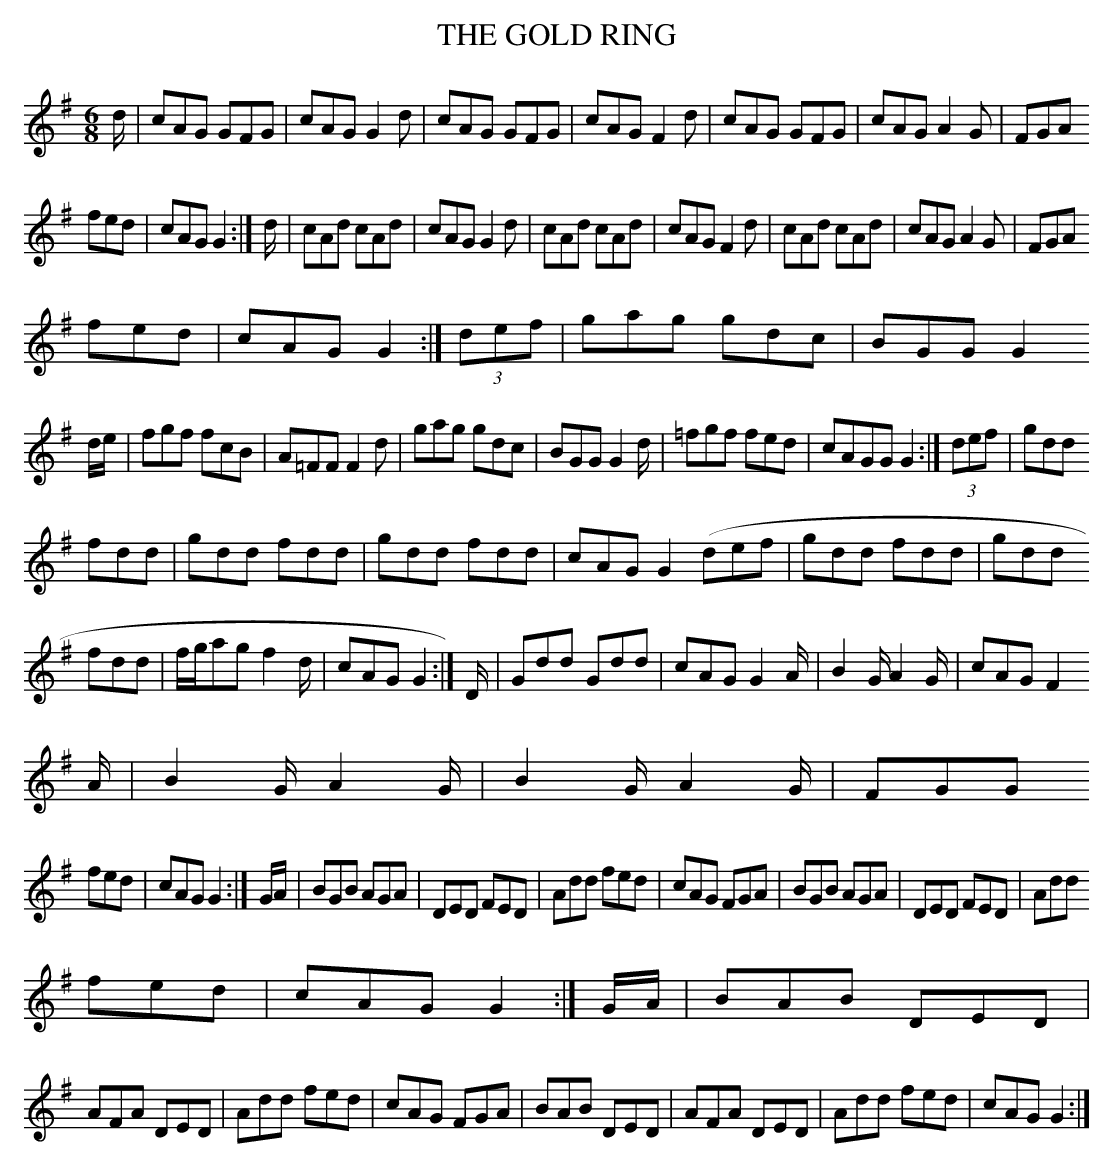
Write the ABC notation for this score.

X:1
T:THE GOLD RING
M:6/8
L:1/8
K:G
d/2|cAG GFG|cAG G2 d|cAG GFG|cAG F2 d|cAG GFG|cAG A2 G|FGA
fed|cAG G2:| d/2|cAd cAd|cAG G2 d|cAd cAd|cAG F2 d|cAd cAd|cAG A2 G|FGA
fed|cAG G2:| (3def|gag gdc|BGG G2
d/2e/2|fgf fcB|A=FF F2 d|gag gdc|BGG G2 d/2|=fgf fed| cAGG G2:|(3def|gdd
 fdd|gdd fdd|gdd fdd|cAG G2 (def|gdd fdd|gdd
fdd| f/2g/2ag f2 d/2|cAG G2:|D/2|Gdd Gdd|cAG G2 A/2|B2 G/2 A2 G/2|cAG F2
 A/2| B2 G/2 A2 G/2|B2 G/2 A2 G/2|FGG
fed|cAG G2:|G/2A/2|BGB AGA|DED FED| Add fed|cAG FGA|BGB AGA|DED FED|Add
fed|cAG G2:|G/2A/2|BAB DED|
AFA DED|Add fed|cAG FGA|BAB DED|AFA DED|Add fed|cAG G2:|
